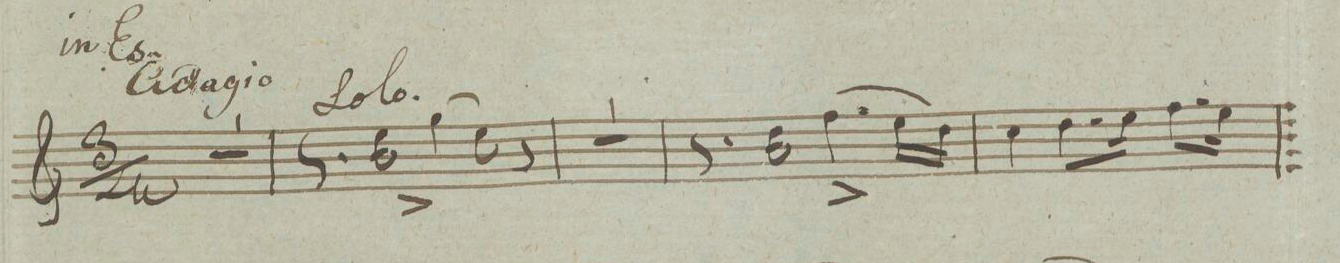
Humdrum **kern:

**kern
*I"Cornu. Primo in Es
*clefG2
*k[b-e-a-]
*M3/4
2.r
=2
8.r
16g\
(4b-^<\
8g\)
8r
=3
2.r
=4
8.r
16f\
(4.a-^<\
16g\LL
16f\JJ)
=5
4e-\
8.f\L
16g\Jk
8.a-\L
16g\Jk
=6
*-
